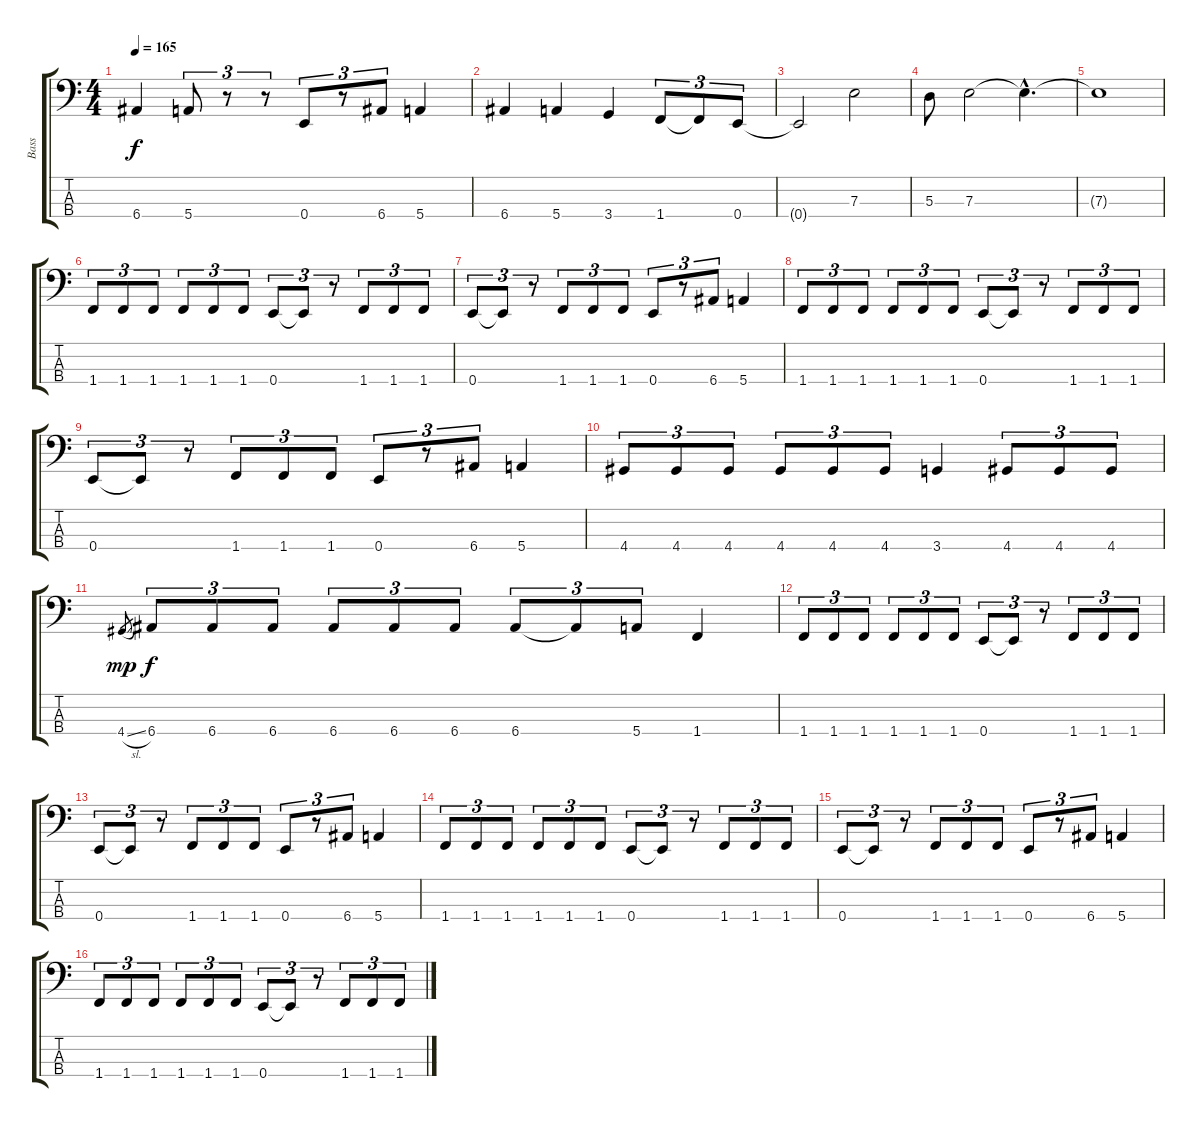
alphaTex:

\track ("Bass" "Bass") {instrument electricbassfinger}
\staff {score tabs}
\tuning (G2 D2 A1 E1) {hide}
\ts (4 4)
\tempo 165
\clef f4
\ks c
6.4{t}.4{dy f} 5.4.8{tu (3 2)} r.8{tu (3 2)} r.8{tu (3 2)} 0.4.8{tu (3 2)} r.8{tu (3 2)} 6.4.8{tu (3 2)} 5.4.4 |
6.4.4 5.4.4 3.4.4 1.4.8{tu (3 2)} 1.4{t}.8{tu (3 2)} 0.4.8{tu (3 2)} |
0.4{t}.2 7.3.2 |
5.3.8 7.3.2 7.3{hac t}.4{d} |
7.3{t}.1 |
1.4.8{tu (3 2)} 1.4.8{tu (3 2)} 1.4.8{tu (3 2)} 1.4.8{tu (3 2)} 1.4.8{tu (3 2)} 1.4.8{tu (3 2)} 0.4.8{tu (3 2)} 0.4{t}.8{tu (3 2)} r.8{tu (3 2)} 1.4.8{tu (3 2)} 1.4.8{tu (3 2)} 1.4.8{tu (3 2)} |
0.4.8{tu (3 2)} 0.4{t}.8{tu (3 2)} r.8{tu (3 2)} 1.4.8{tu (3 2)} 1.4.8{tu (3 2)} 1.4.8{tu (3 2)} 0.4.8{tu (3 2)} r.8{tu (3 2)} 6.4.8{tu (3 2)} 5.4.4 |
1.4.8{tu (3 2)} 1.4.8{tu (3 2)} 1.4.8{tu (3 2)} 1.4.8{tu (3 2)} 1.4.8{tu (3 2)} 1.4.8{tu (3 2)} 0.4.8{tu (3 2)} 0.4{t}.8{tu (3 2)} r.8{tu (3 2)} 1.4.8{tu (3 2)} 1.4.8{tu (3 2)} 1.4.8{tu (3 2)} |
0.4.8{tu (3 2)} 0.4{t}.8{tu (3 2)} r.8{tu (3 2)} 1.4.8{tu (3 2)} 1.4.8{tu (3 2)} 1.4.8{tu (3 2)} 0.4.8{tu (3 2)} r.8{tu (3 2)} 6.4.8{tu (3 2)} 5.4.4 |
4.4.8{tu (3 2)} 4.4.8{tu (3 2)} 4.4.8{tu (3 2)} 4.4.8{tu (3 2)} 4.4.8{tu (3 2)} 4.4.8{tu (3 2)} 3.4.4 4.4.8{tu (3 2)} 4.4.8{tu (3 2)} 4.4.8{tu (3 2)} |
4.4{sl}.8{gr dy mp} 6.4.8{tu (3 2) dy f} 6.4.8{tu (3 2)} 6.4.8{tu (3 2)} 6.4.8{tu (3 2)} 6.4.8{tu (3 2)} 6.4.8{tu (3 2)} 6.4.8{tu (3 2)} 6.4{t}.8{tu (3 2)} 5.4.8{tu (3 2)} 1.4.4 |
1.4.8{tu (3 2)} 1.4.8{tu (3 2)} 1.4.8{tu (3 2)} 1.4.8{tu (3 2)} 1.4.8{tu (3 2)} 1.4.8{tu (3 2)} 0.4.8{tu (3 2)} 0.4{t}.8{tu (3 2)} r.8{tu (3 2)} 1.4.8{tu (3 2)} 1.4.8{tu (3 2)} 1.4.8{tu (3 2)} |
0.4.8{tu (3 2)} 0.4{t}.8{tu (3 2)} r.8{tu (3 2)} 1.4.8{tu (3 2)} 1.4.8{tu (3 2)} 1.4.8{tu (3 2)} 0.4.8{tu (3 2)} r.8{tu (3 2)} 6.4.8{tu (3 2)} 5.4.4 |
1.4.8{tu (3 2)} 1.4.8{tu (3 2)} 1.4.8{tu (3 2)} 1.4.8{tu (3 2)} 1.4.8{tu (3 2)} 1.4.8{tu (3 2)} 0.4.8{tu (3 2)} 0.4{t}.8{tu (3 2)} r.8{tu (3 2)} 1.4.8{tu (3 2)} 1.4.8{tu (3 2)} 1.4.8{tu (3 2)} |
0.4.8{tu (3 2)} 0.4{t}.8{tu (3 2)} r.8{tu (3 2)} 1.4.8{tu (3 2)} 1.4.8{tu (3 2)} 1.4.8{tu (3 2)} 0.4.8{tu (3 2)} r.8{tu (3 2)} 6.4.8{tu (3 2)} 5.4.4 |
1.4.8{tu (3 2)} 1.4.8{tu (3 2)} 1.4.8{tu (3 2)} 1.4.8{tu (3 2)} 1.4.8{tu (3 2)} 1.4.8{tu (3 2)} 0.4.8{tu (3 2)} 0.4{t}.8{tu (3 2)} r.8{tu (3 2)} 1.4.8{tu (3 2)} 1.4.8{tu (3 2)} 1.4.8{tu (3 2)}
